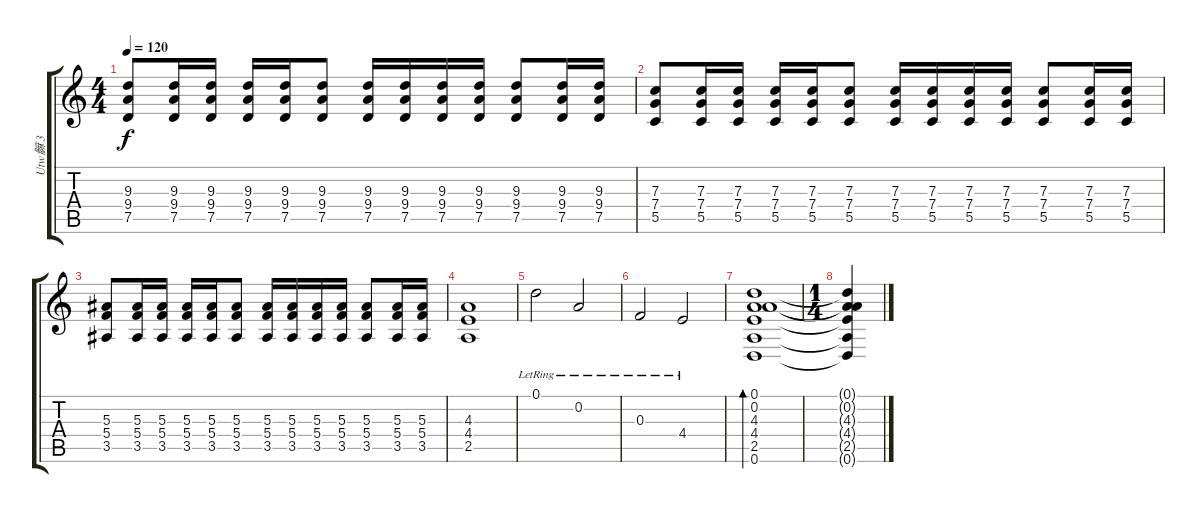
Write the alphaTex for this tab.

\track ("Utw髍 3" "Utw髍 3") {instrument acousticguitarsteel}
\staff {score tabs}
\tuning (D4 A3 F3 C3 G2 D2) {hide}
\ts (4 4)
\tempo 120
\clef g2
\ks c
(9.3 9.4 7.5).8{dy f} (9.3 9.4 7.5).16 (9.3 9.4 7.5).16 (9.3 9.4 7.5).16 (9.3 9.4 7.5).16 (9.3 9.4 7.5).8 (9.3 9.4 7.5).16 (9.3 9.4 7.5).16 (9.3 9.4 7.5).16 (9.3 9.4 7.5).16 (9.3 9.4 7.5).8 (9.3 9.4 7.5).16 (9.3 9.4 7.5).16 |
(7.3 7.4 5.5).8 (7.3 7.4 5.5).16 (7.3 7.4 5.5).16 (7.3 7.4 5.5).16 (7.3 7.4 5.5).16 (7.3 7.4 5.5).8 (7.3 7.4 5.5).16 (7.3 7.4 5.5).16 (7.3 7.4 5.5).16 (7.3 7.4 5.5).16 (7.3 7.4 5.5).8 (7.3 7.4 5.5).16 (7.3 7.4 5.5).16 |
(5.3 5.4 3.5).8 (5.3 5.4 3.5).16 (5.3 5.4 3.5).16 (5.3 5.4 3.5).16 (5.3 5.4 3.5).16 (5.3 5.4 3.5).8 (5.3 5.4 3.5).16 (5.3 5.4 3.5).16 (5.3 5.4 3.5).16 (5.3 5.4 3.5).16 (5.3 5.4 3.5).8 (5.3 5.4 3.5).16 (5.3 5.4 3.5).16 |
(4.3 4.4 2.5).1 |
0.1{lr}.2 0.2{lr}.2 |
0.3{lr}.2 4.4{lr}.2 |
(0.1 0.2 4.3 4.4 2.5 0.6).1{bd 240} |
\ts (1 4)
(0.1{t} 0.2{t} 4.3{t} 4.4{t} 2.5{t} 0.6{t}).4
